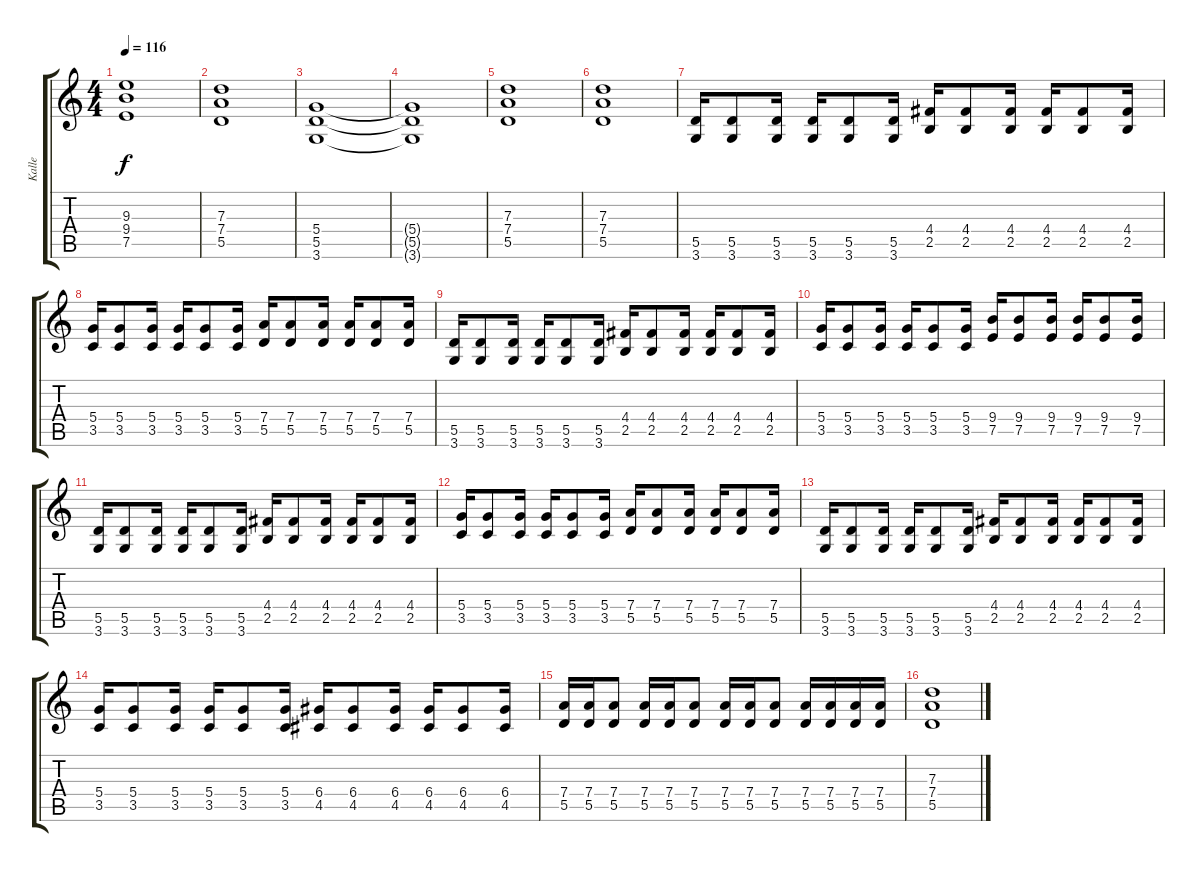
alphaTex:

\track ("Kalle" "Kalle") {instrument distortionguitar}
\staff {score tabs}
\tuning (E4 B3 G3 D3 A2 E2) {hide}
\ts (4 4)
\tempo 116
\clef g2
\ks c
(9.3 9.4 7.5).1{dy f instrument distortionguitar} |
(7.3 7.4 5.5).1 |
(5.4 5.5 3.6).1 |
(5.4{t} 5.5{t} 3.6{t}).1 |
(7.3 7.4 5.5).1 |
(7.3 7.4 5.5).1 |
(5.5 3.6).16 (5.5 3.6).8 (5.5 3.6).16 (5.5 3.6).16 (5.5 3.6).8 (5.5 3.6).16 (4.4 2.5).16 (4.4 2.5).8 (4.4 2.5).16 (4.4 2.5).16 (4.4 2.5).8 (4.4 2.5).16 |
(5.4 3.5).16 (5.4 3.5).8 (5.4 3.5).16 (5.4 3.5).16 (5.4 3.5).8 (5.4 3.5).16 (7.4 5.5).16 (7.4 5.5).8 (7.4 5.5).16 (7.4 5.5).16 (7.4 5.5).8 (7.4 5.5).16 |
(5.5 3.6).16 (5.5 3.6).8 (5.5 3.6).16 (5.5 3.6).16 (5.5 3.6).8 (5.5 3.6).16 (4.4 2.5).16 (4.4 2.5).8 (4.4 2.5).16 (4.4 2.5).16 (4.4 2.5).8 (4.4 2.5).16 |
(5.4 3.5).16 (5.4 3.5).8 (5.4 3.5).16 (5.4 3.5).16 (5.4 3.5).8 (5.4 3.5).16 (9.4 7.5).16 (9.4 7.5).8 (9.4 7.5).16 (9.4 7.5).16 (9.4 7.5).8 (9.4 7.5).16 |
(5.5 3.6).16 (5.5 3.6).8 (5.5 3.6).16 (5.5 3.6).16 (5.5 3.6).8 (5.5 3.6).16 (4.4 2.5).16 (4.4 2.5).8 (4.4 2.5).16 (4.4 2.5).16 (4.4 2.5).8 (4.4 2.5).16 |
(5.4 3.5).16 (5.4 3.5).8 (5.4 3.5).16 (5.4 3.5).16 (5.4 3.5).8 (5.4 3.5).16 (7.4 5.5).16 (7.4 5.5).8 (7.4 5.5).16 (7.4 5.5).16 (7.4 5.5).8 (7.4 5.5).16 |
(5.5 3.6).16 (5.5 3.6).8 (5.5 3.6).16 (5.5 3.6).16 (5.5 3.6).8 (5.5 3.6).16 (4.4 2.5).16 (4.4 2.5).8 (4.4 2.5).16 (4.4 2.5).16 (4.4 2.5).8 (4.4 2.5).16 |
(5.4 3.5).16 (5.4 3.5).8 (5.4 3.5).16 (5.4 3.5).16 (5.4 3.5).8 (5.4 3.5).16 (6.4 4.5).16 (6.4 4.5).8 (6.4 4.5).16 (6.4 4.5).16 (6.4 4.5).8 (6.4 4.5).16 |
(7.4 5.5).16 (7.4 5.5).16 (7.4 5.5).8 (7.4 5.5).16 (7.4 5.5).16 (7.4 5.5).8 (7.4 5.5).16 (7.4 5.5).16 (7.4 5.5).8 (7.4 5.5).16 (7.4 5.5).16 (7.4 5.5).16 (7.4 5.5).16 |
(7.3 7.4 5.5).1
